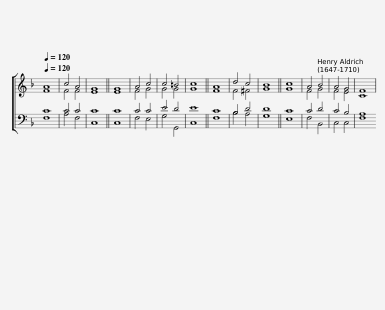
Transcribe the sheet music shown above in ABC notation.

X:1
%%score [ ( 1 2 ) ( 3 4 ) ]
L:1/8
Q:1/4=120
M:none
I:linebreak $
K:F
V:1 treble
V:2 treble
V:3 bass
V:4 bass
V:1
 A8 | c4 A4 | G8 || G8 | A4 c4 | %5
 c4 =B4 | c8 || A8 | d4 c4 | B8 || %10
 c8 | A4 B4 | A4 G4 | F8 | %14
V:2
 F8 | F4 F4 | E8 || E8 | F4 G4 | %5
 G4 G4 | G8 || F8 | F4 ^F4 | G8 || %10
 G8 | F4 G4 | F4 E4 | C8 | %14
V:3
 C8 | C4 C4 | C8 || C8 | C4 C4 | %5
 E4 D4 | E8 || C8 | B,4 D4 | D8 || %10
 C8 | C4 D4 | C4 B,4 | A,8 | %14
V:4
 F,8 | A,4 F,4 | C,8 || C,8 | F,4 E,4 | %5
 G,4 G,,4 | C,8 || F,8 | B,4 A,4 | G,8 || %10
 E,8 | F,4 B,,4 | C,4 C,4 | F,8 | %14
